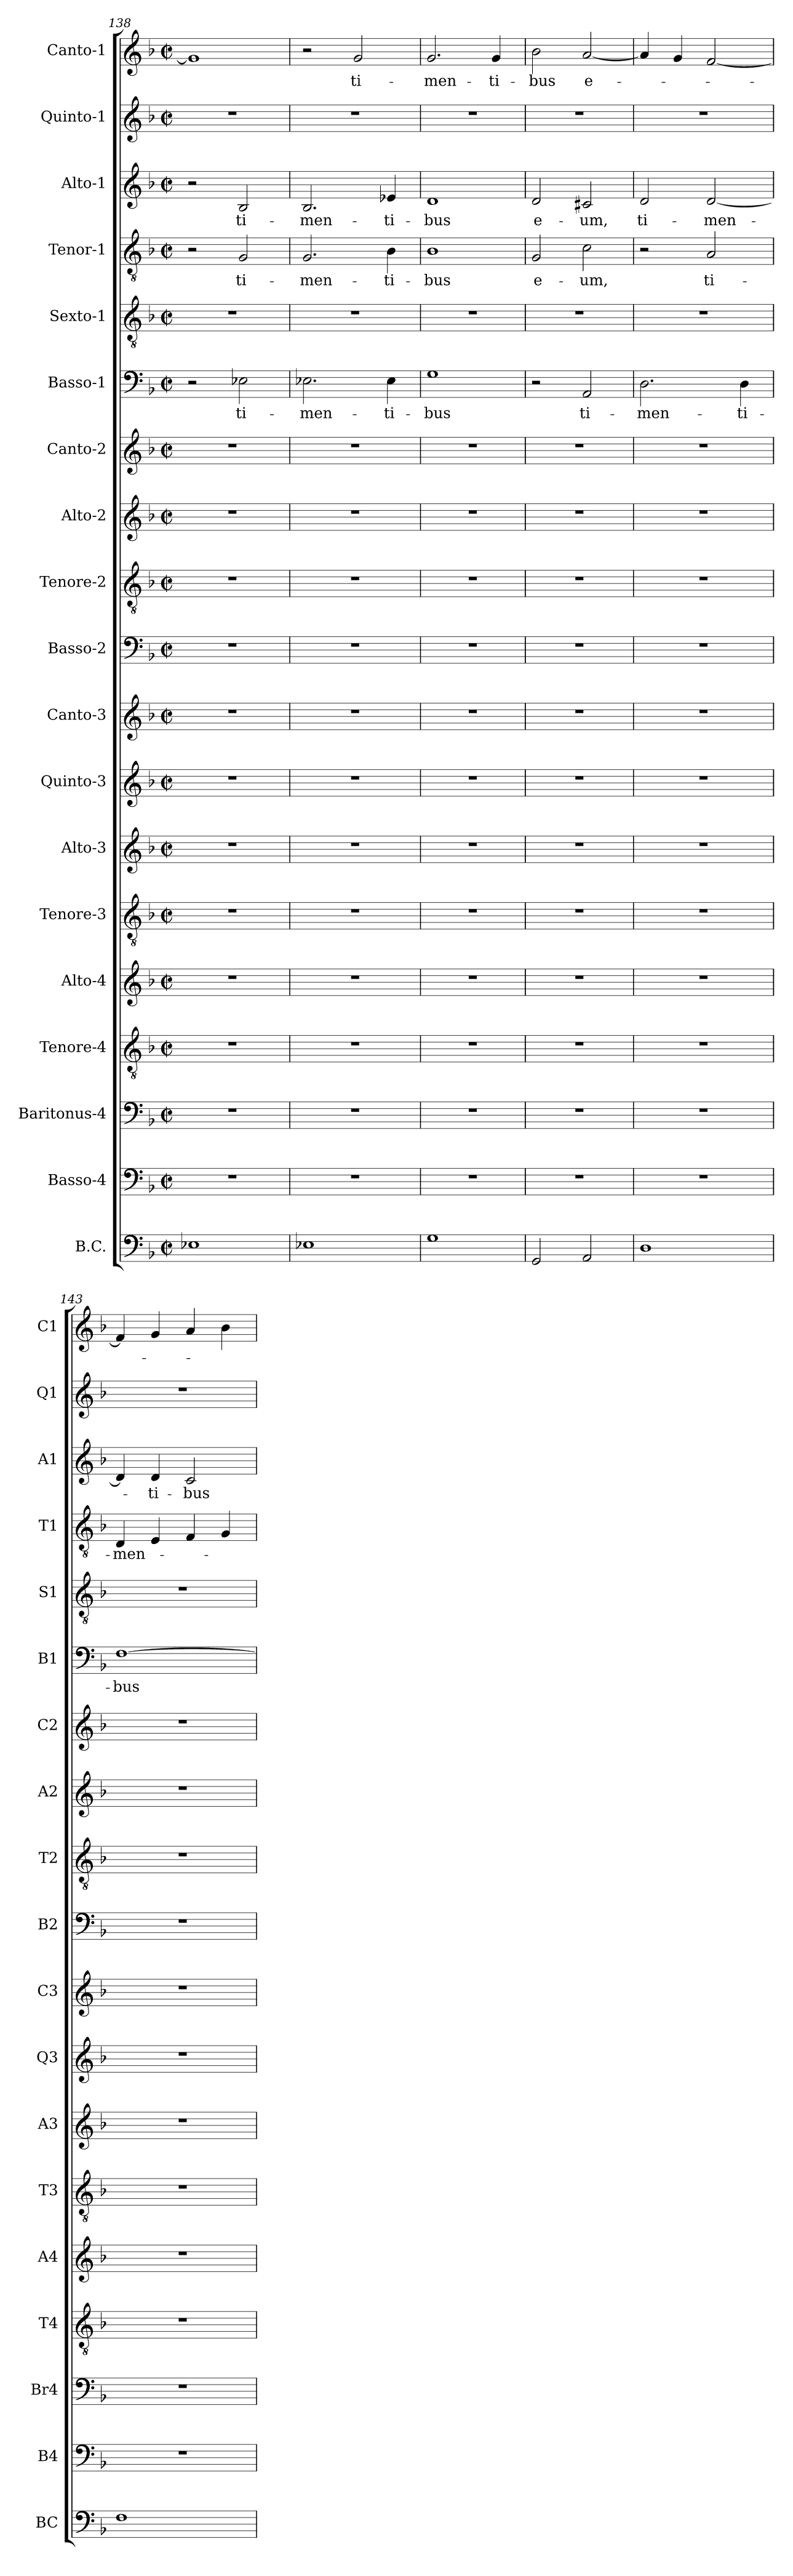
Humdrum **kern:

**kern	**kern	**kern	**kern	**kern	**kern	**kern	**kern	**kern	**kern	**kern	**kern	**kern	**kern	**text	**kern	**kern	**text	**kern	**text	**kern	**kern	**text
*part19	*part18	*part17	*part16	*part15	*part14	*part13	*part12	*part11	*part10	*part9	*part8	*part7	*part6	*part6	*part5	*part4	*part4	*part3	*part3	*part2	*part1	*part1
*staff19	*staff18	*staff17	*staff16	*staff15	*staff14	*staff13	*staff12	*staff11	*staff10	*staff9	*staff8	*staff7	*staff6	*staff6	*staff5	*staff4	*staff4	*staff3	*staff3	*staff2	*staff1	*staff1
*I"B.C.	*I"Basso-4	*I"Baritonus-4	*I"Tenore-4	*I"Alto-4	*I"Tenore-3	*I"Alto-3	*I"Quinto-3	*I"Canto-3	*I"Basso-2	*I"Tenore-2	*I"Alto-2	*I"Canto-2	*I"Basso-1	*	*I"Sexto-1	*I"Tenor-1	*	*I"Alto-1	*	*I"Quinto-1	*I"Canto-1	*
*I'BC	*I'B4	*I'Br4	*I'T4	*I'A4	*I'T3	*I'A3	*I'Q3	*I'C3	*I'B2	*I'T2	*I'A2	*I'C2	*I'B1	*	*I'S1	*I'T1	*	*I'A1	*	*I'Q1	*I'C1	*
*clefF4	*clefF4	*clefF4	*clefGv2	*clefG2	*clefGv2	*clefG2	*clefG2	*clefG2	*clefF4	*clefGv2	*clefG2	*clefG2	*clefF4	*	*clefGv2	*clefGv2	*	*clefG2	*	*clefG2	*clefG2	*
*k[b-]	*k[b-]	*k[b-]	*k[b-]	*k[b-]	*k[b-]	*k[b-]	*k[b-]	*k[b-]	*k[b-]	*k[b-]	*k[b-]	*k[b-]	*k[b-]	*	*k[b-]	*k[b-]	*	*k[b-]	*	*k[b-]	*k[b-]	*
*F:	*F:	*F:	*F:	*F:	*F:	*F:	*F:	*F:	*F:	*F:	*F:	*F:	*F:	*	*F:	*F:	*	*F:	*	*F:	*F:	*
*M2/2	*M2/2	*M2/2	*M2/2	*M2/2	*M2/2	*M2/2	*M2/2	*M2/2	*M2/2	*M2/2	*M2/2	*M2/2	*M2/2	*	*M2/2	*M2/2	*	*M2/2	*	*M2/2	*M2/2	*
*met(c|)	*met(c|)	*met(c|)	*met(c|)	*met(c|)	*met(c|)	*met(c|)	*met(c|)	*met(c|)	*met(c|)	*met(c|)	*met(c|)	*met(c|)	*met(c|)	*	*met(c|)	*met(c|)	*	*met(c|)	*	*met(c|)	*met(c|)	*
=138	=138	=138	=138	=138	=138	=138	=138	=138	=138	=138	=138	=138	=138	=138	=138	=138	=138	=138	=138	=138	=138	=138
1E-X	1r	1r	1r	1r	1r	1r	1r	1r	1r	1r	1r	1r	2r	.	1r	2r	.	2r	.	1r	1g]	.
!	!	!	!	!	!	!	!	!	!	!	!	!	!	!LO:LY:b	!	!	!LO:LY:b	!	!LO:LY:b	!	!	!
.	.	.	.	.	.	.	.	.	.	.	.	.	2E-X\	ti-	.	2G/	ti-	2B-/	ti-	.	.	.
=139	=139	=139	=139	=139	=139	=139	=139	=139	=139	=139	=139	=139	=139	=139	=139	=139	=139	=139	=139	=139	=139	=139
!	!	!	!	!	!	!	!	!	!	!	!	!	!	!LO:LY:b	!	!	!LO:LY:b	!	!LO:LY:b	!	!	!
1E-X	1r	1r	1r	1r	1r	1r	1r	1r	1r	1r	1r	1r	2.E-X\	-men-	1r	2.G/	-men-	2.B-/	-men-	1r	2r	.
!	!	!	!	!	!	!	!	!	!	!	!	!	!	!	!	!	!	!	!	!	!	!LO:LY:b
.	.	.	.	.	.	.	.	.	.	.	.	.	.	.	.	.	.	.	.	.	2g/	ti-
!	!	!	!	!	!	!	!	!	!	!	!	!	!	!LO:LY:b	!	!	!LO:LY:b	!	!LO:LY:b	!	!	!
.	.	.	.	.	.	.	.	.	.	.	.	.	4E-\	-ti-	.	4B-\	-ti-	4e-X/	-ti-	.	.	.
=140	=140	=140	=140	=140	=140	=140	=140	=140	=140	=140	=140	=140	=140	=140	=140	=140	=140	=140	=140	=140	=140	=140
!	!	!	!	!	!	!	!	!	!	!	!	!	!	!LO:LY:b	!	!	!LO:LY:b	!	!LO:LY:b	!	!	!LO:LY:b
1G	1r	1r	1r	1r	1r	1r	1r	1r	1r	1r	1r	1r	1G	-bus	1r	1B-	-bus	1d	-bus	1r	2.g/	-men-
!	!	!	!	!	!	!	!	!	!	!	!	!	!	!	!	!	!	!	!	!	!	!LO:LY:b
.	.	.	.	.	.	.	.	.	.	.	.	.	.	.	.	.	.	.	.	.	4g/	-ti-
=141	=141	=141	=141	=141	=141	=141	=141	=141	=141	=141	=141	=141	=141	=141	=141	=141	=141	=141	=141	=141	=141	=141
!	!	!	!	!	!	!	!	!	!	!	!	!	!	!	!	!	!LO:LY:b	!	!LO:LY:b	!	!	!LO:LY:b
2GG/	1r	1r	1r	1r	1r	1r	1r	1r	1r	1r	1r	1r	2r	.	1r	2G/	e-	2d/	e-	1r	2b-\	-bus
!	!	!	!	!	!	!	!	!	!	!	!	!	!	!LO:LY:b	!	!	!LO:LY:b	!	!LO:LY:b	!	!	!LO:LY:b
2AA/	.	.	.	.	.	.	.	.	.	.	.	.	2AA/	ti-	.	2c\	-um,	2c#X/	-um,	.	[2a/	e-
=142	=142	=142	=142	=142	=142	=142	=142	=142	=142	=142	=142	=142	=142	=142	=142	=142	=142	=142	=142	=142	=142	=142
!	!	!	!	!	!	!	!	!	!	!	!	!	!	!LO:LY:b	!	!	!	!	!LO:LY:b	!	!	!
1D	1r	1r	1r	1r	1r	1r	1r	1r	1r	1r	1r	1r	2.D\	-men-	1r	2r	.	2d/	ti-	1r	4a/]	.
.	.	.	.	.	.	.	.	.	.	.	.	.	.	.	.	.	.	.	.	.	4g/	.
!	!	!	!	!	!	!	!	!	!	!	!	!	!	!	!	!	!LO:LY:b	!	!LO:LY:b	!	!	!
.	.	.	.	.	.	.	.	.	.	.	.	.	.	.	.	2A/	ti-	[2d/	-men-	.	[2f/	.
!	!	!	!	!	!	!	!	!	!	!	!	!	!	!LO:LY:b	!	!	!	!	!	!	!	!
.	.	.	.	.	.	.	.	.	.	.	.	.	4D\	-ti-	.	.	.	.	.	.	.	.
!!LO:LB:g=z
=143	=143	=143	=143	=143	=143	=143	=143	=143	=143	=143	=143	=143	=143	=143	=143	=143	=143	=143	=143	=143	=143	=143
!	!	!	!	!	!	!	!	!	!	!	!	!	!	!LO:LY:b	!	!	!LO:LY:b	!	!	!	!	!
1F	1r	1r	1r	1r	1r	1r	1r	1r	1r	1r	1r	1r	[1F	-bus	1r	4D/	-men-	4d/]	.	1r	4f/]	.
!	!	!	!	!	!	!	!	!	!	!	!	!	!	!	!	!	!	!	!LO:LY:b	!	!	!
.	.	.	.	.	.	.	.	.	.	.	.	.	.	.	.	4E/	.	4d/	-ti-	.	4g/	.
!	!	!	!	!	!	!	!	!	!	!	!	!	!	!	!	!	!	!	!LO:LY:b	!	!	!
.	.	.	.	.	.	.	.	.	.	.	.	.	.	.	.	4F/	.	2c/	-bus	.	4a/	.
.	.	.	.	.	.	.	.	.	.	.	.	.	.	.	.	4G/	.	.	.	.	4b-\	.
=	=	=	=	=	=	=	=	=	=	=	=	=	=	=	=	=	=	=	=	=	=	=
*-	*-	*-	*-	*-	*-	*-	*-	*-	*-	*-	*-	*-	*-	*-	*-	*-	*-	*-	*-	*-	*-	*-
